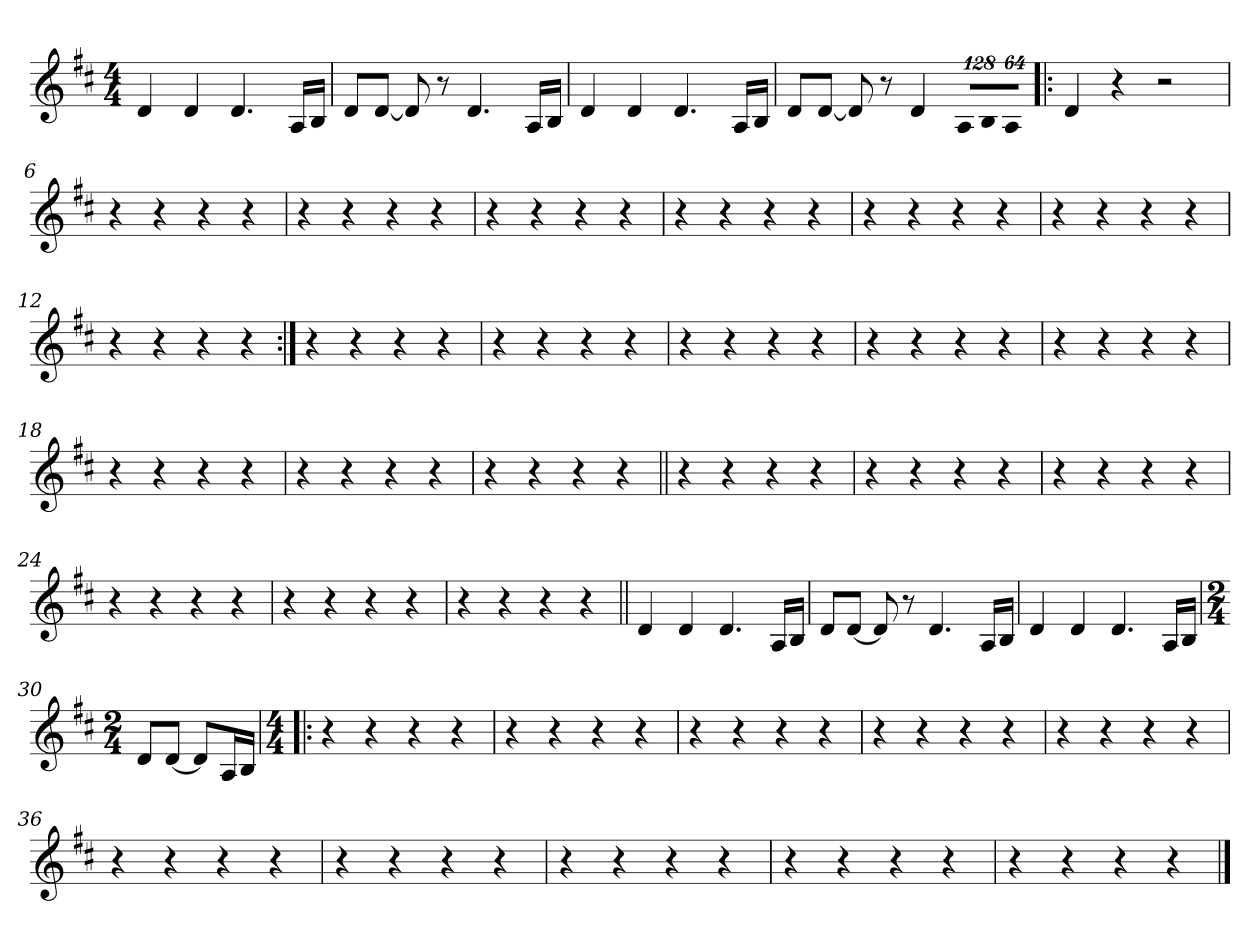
**kern
*part1
*staff1
!!LO:PB:g=z
*clefG2
*k[f#c#]
*D:
*M4/4
*MM130
=1
4di/
4di/
4.di/
16Ai/LL
16Bi/JJ
=2
8di/L
[<8di/J
8di/]
8r
4.di/
16Ai/LL
16Bi/JJ
=3
4di/
4di/
4.di/
16Ai/LL
16Bi/JJ
=4
8di/L
[<8di/J
8di/]
8r
4di/
*Xbrackettup
!LO:N:vis=8
1024%85Ai/L
!LO:N:vis=8
1024%85Bi/
!LO:N:vis=8
512%43Ai/J
!!LO:LB:g=z
=5!|:
4di/
4r
2r
=6
4r
4r
4r
4r
=7
4r
4r
4r
4r
=8
4r
4r
4r
4r
=9
4r
4r
4r
4r
!!LO:LB:g=z
=10
4r
4r
4r
4r
=11
4r
4r
4r
4r
=12
4r
4r
4r
4r
=13:|!
4r
4r
4r
4r
=14
4r
4r
4r
4r
!!LO:LB:g=z
=15
4r
4r
4r
4r
=16
4r
4r
4r
4r
=17
4r
4r
4r
4r
=18
4r
4r
4r
4r
=19
4r
4r
4r
4r
!!LO:LB:g=z
=20
4r
4r
4r
4r
=21||
4r
4r
4r
4r
=22
4r
4r
4r
4r
=23
4r
4r
4r
4r
=24
4r
4r
4r
4r
!!LO:LB:g=z
=25
4r
4r
4r
4r
=26
4r
4r
4r
4r
=27||
4di/
4di/
4.di/
16Ai/LL
16Bi/JJ
=28
8di/L
[<8di/J
8di/]
8r
4.di/
16Ai/LL
16Bi/JJ
=29
4di/
4di/
4.di/
16Ai/LL
16Bi/JJ
!!LO:LB:g=z
=30
*M2/4
8di/L
[<8di/J
8di/L]
16Ai/L
16Bi/JJ
=31!|:
*M4/4
4r
4r
4r
4r
=32
4r
4r
4r
4r
=33
4r
4r
4r
4r
=34
4r
4r
4r
4r
!!LO:LB:g=z
=35
4r
4r
4r
4r
=36
4r
4r
4r
4r
=37
4r
4r
4r
4r
!!LO:LB:g=z
=38
4r
4r
4r
4r
=39
4r
4r
4r
4r
=40
4r
4r
4r
4r
==
*-
